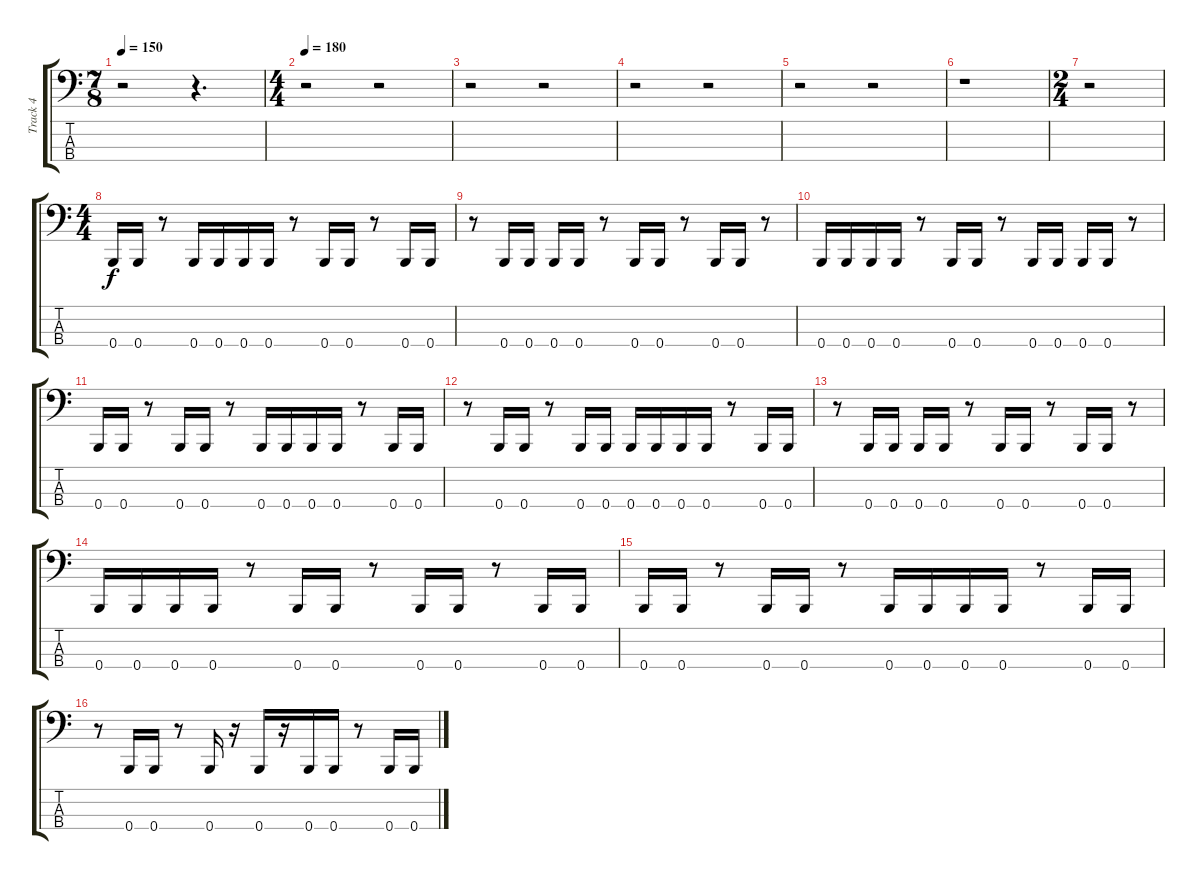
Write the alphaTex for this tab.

\track ("Track 4" "Track 4") {instrument electricbasspick}
\staff {score tabs}
\tuning (E2 B1 Gb1 B0) {hide}
\ts (7 8)
\tempo 150
\clef f4
\ks c
r.2{dy f} r.4{d} |
\ts (4 4)
\tempo 180
r.2 r.2 |
r.2 r.2 |
r.2 r.2 |
r.2 r.2 |
r.1 |
\ts (2 4)
r.2 |
\ts (4 4)
0.4.16 0.4.16 r.8 0.4.16 0.4.16 0.4.16 0.4.16 r.8 0.4.16 0.4.16 r.8 0.4.16 0.4.16 |
r.8 0.4.16 0.4.16 0.4.16 0.4.16 r.8 0.4.16 0.4.16 r.8 0.4.16 0.4.16 r.8 |
0.4.16 0.4.16 0.4.16 0.4.16 r.8 0.4.16 0.4.16 r.8 0.4.16 0.4.16 0.4.16 0.4.16 r.8 |
0.4.16 0.4.16 r.8 0.4.16 0.4.16 r.8 0.4.16 0.4.16 0.4.16 0.4.16 r.8 0.4.16 0.4.16 |
r.8 0.4.16 0.4.16 r.8 0.4.16 0.4.16 0.4.16 0.4.16 0.4.16 0.4.16 r.8 0.4.16 0.4.16 |
r.8 0.4.16 0.4.16 0.4.16 0.4.16 r.8 0.4.16 0.4.16 r.8 0.4.16 0.4.16 r.8 |
0.4.16 0.4.16 0.4.16 0.4.16 r.8 0.4.16 0.4.16 r.8 0.4.16 0.4.16 r.8 0.4.16 0.4.16 |
0.4.16 0.4.16 r.8 0.4.16 0.4.16 r.8 0.4.16 0.4.16 0.4.16 0.4.16 r.8 0.4.16 0.4.16 |
r.8 0.4.16 0.4.16 r.8 0.4.16 r.16 0.4.16 r.16 0.4.16 0.4.16 r.8 0.4.16 0.4.16
